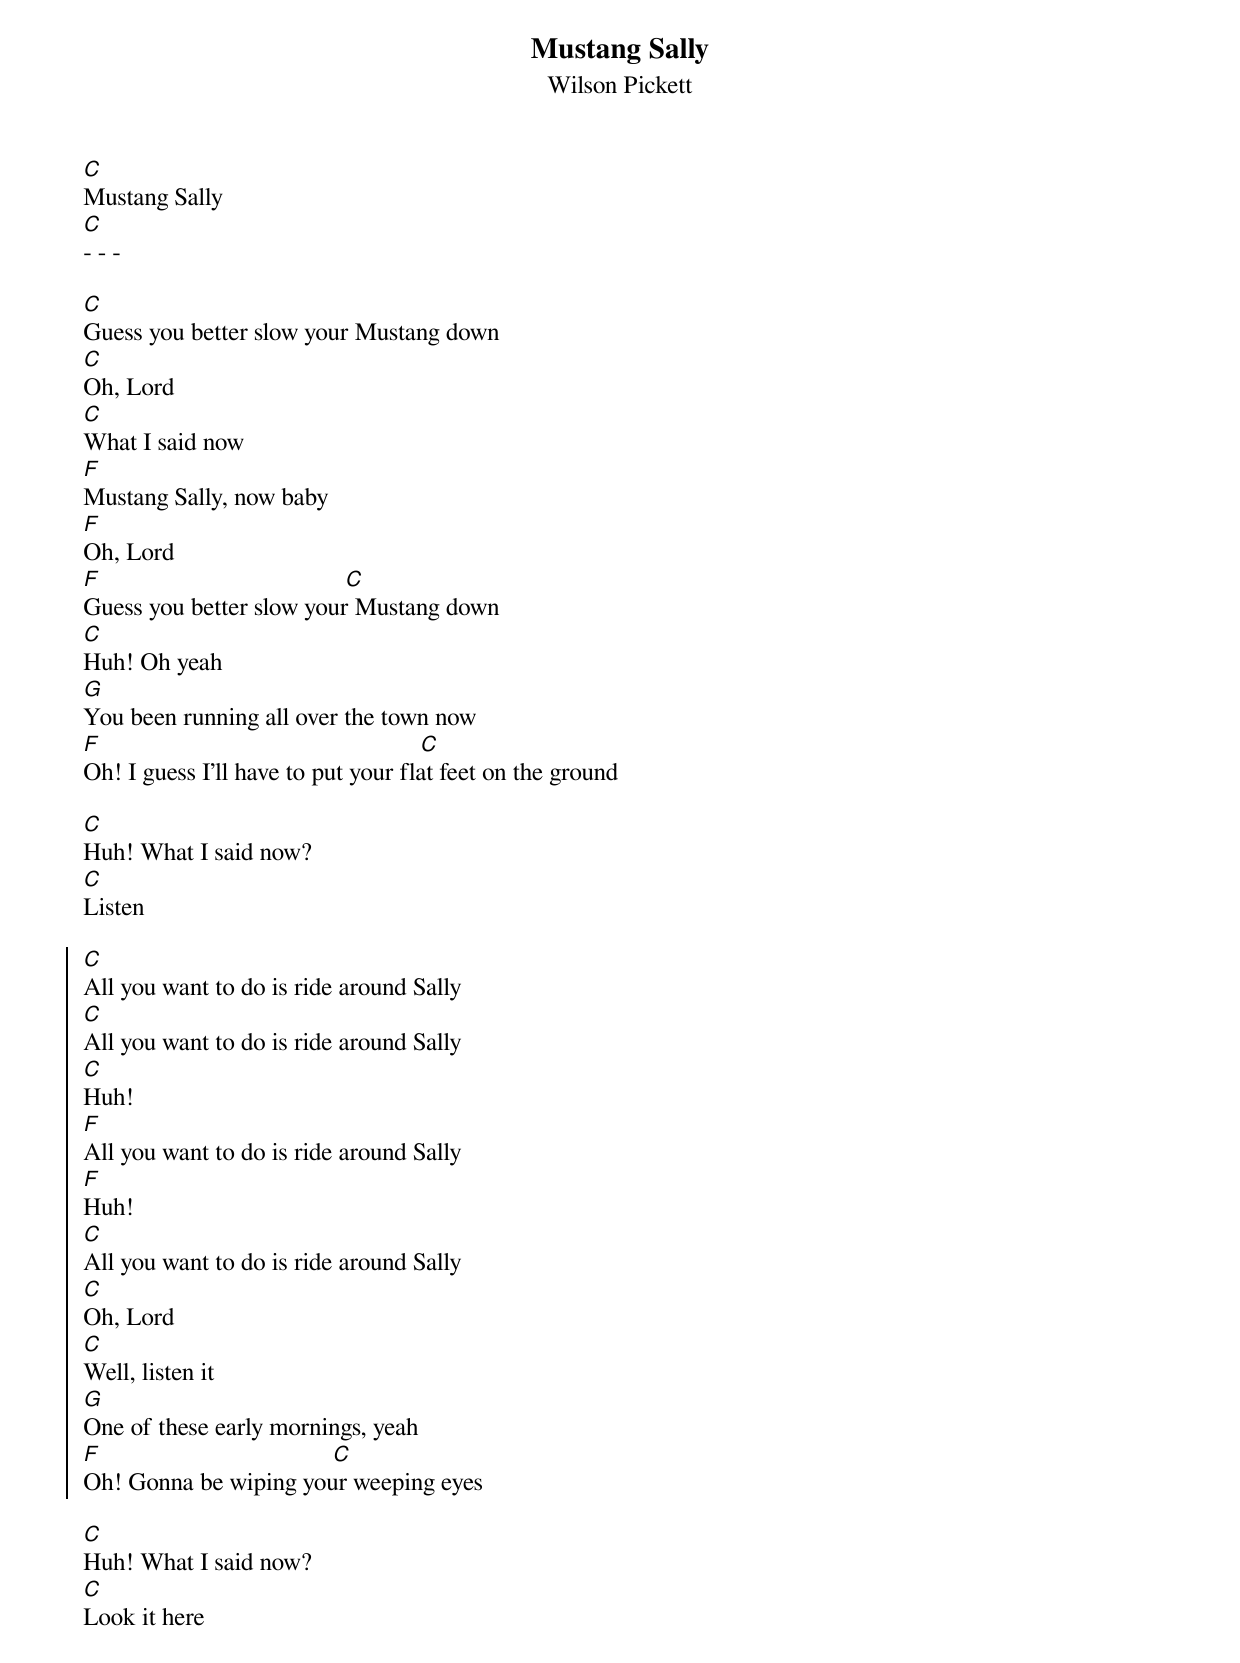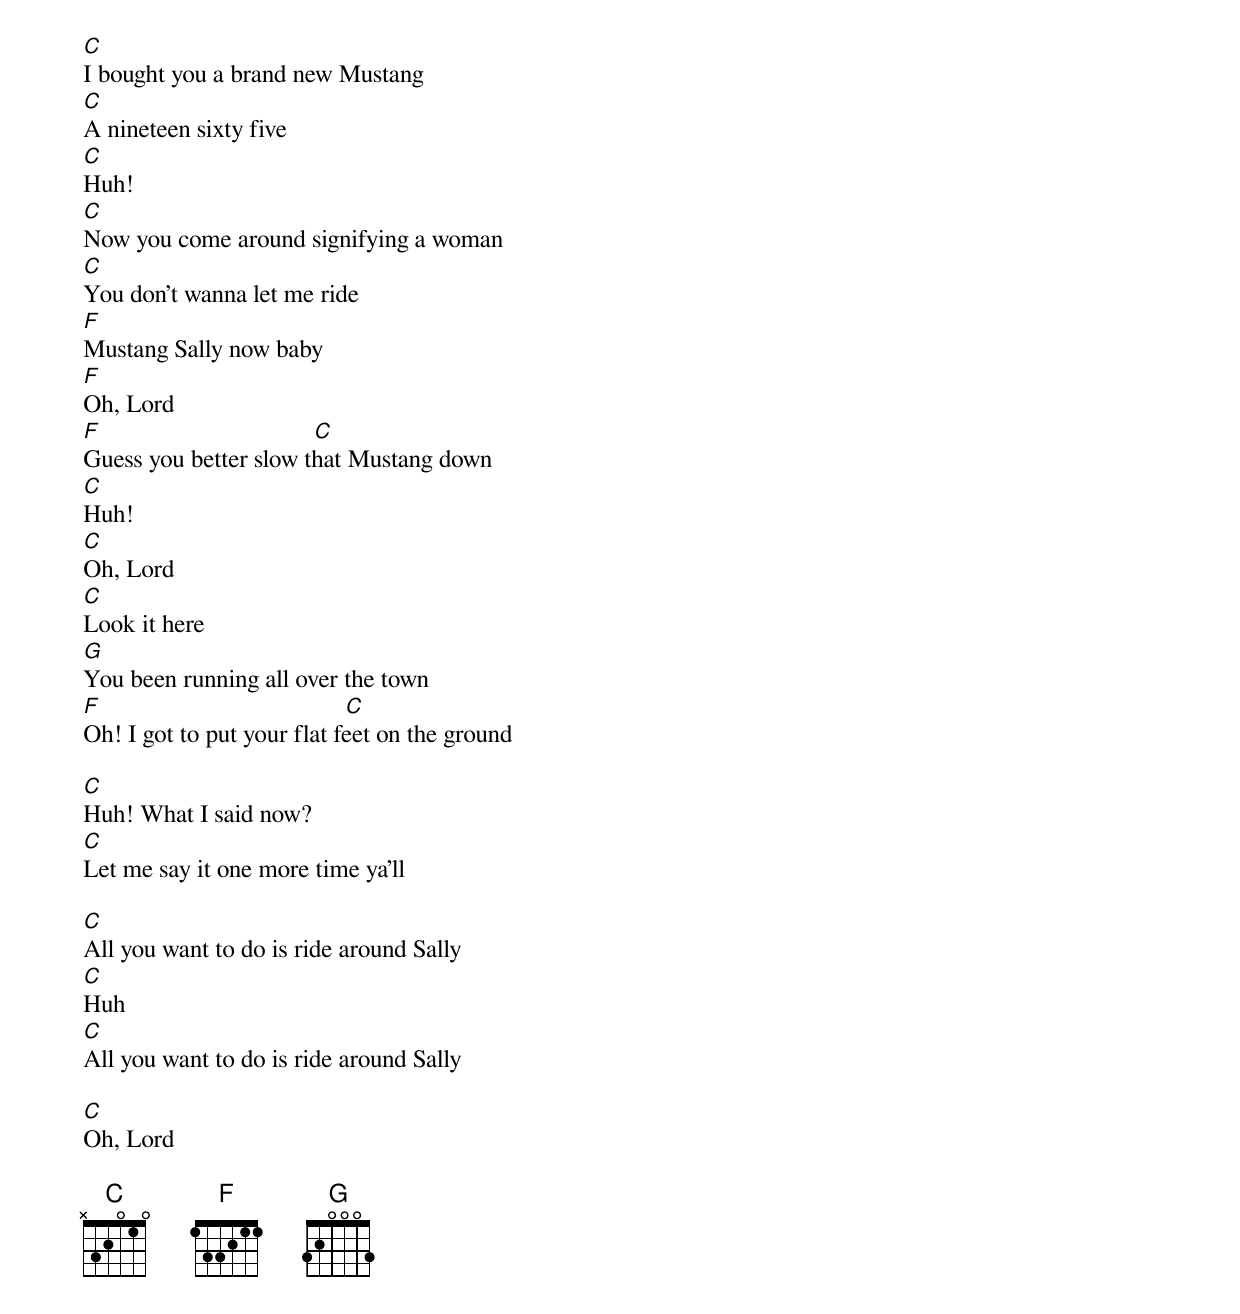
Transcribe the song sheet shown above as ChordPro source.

{t: Mustang Sally}
{st: Wilson Pickett}
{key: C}
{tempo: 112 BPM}
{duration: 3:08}

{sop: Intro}
[C]
Mustang Sally
[C]
- - -
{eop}

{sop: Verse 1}
[C]
Guess you better slow your Mustang down
[C]
Oh, Lord
[C]
What I said now
[F]
Mustang Sally, now baby
[F]
Oh, Lord
[F]                                       [C]
Guess you better slow your Mustang down
[C]
Huh! Oh yeah
[G]
You been running all over the town now
[F]                                                   [C]
Oh! I guess I'll have to put your flat feet on the ground
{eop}

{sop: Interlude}
[C]
Huh! What I said now?
[C]
Listen
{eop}

{soc}
[C]
All you want to do is ride around Sally
[C]
All you want to do is ride around Sally
[C]
Huh!
[F]
All you want to do is ride around Sally
[F]
Huh!
[C]
All you want to do is ride around Sally
[C]
Oh, Lord
[C]
Well, listen it
[G]
One of these early mornings, yeah
[F]                                     [C]
Oh! Gonna be wiping your weeping eyes
{eoc}

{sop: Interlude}
[C]
Huh! What I said now?
[C]
Look it here
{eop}

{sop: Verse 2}
[C]
I bought you a brand new Mustang
[C]
A nineteen sixty five
[C]
Huh!
[C]
Now you come around signifying a woman
[C]
You don't wanna let me ride
[F]
Mustang Sally now baby
[F]
Oh, Lord
[F]                                  [C]
Guess you better slow that Mustang down
[C]
Huh!
[C]
Oh, Lord
[C]
Look it here
[G]
You been running all over the town
[F]                                       [C]
Oh! I got to put your flat feet on the ground
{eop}

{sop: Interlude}
[C]
Huh! What I said now?
[C]
Let me say it one more time ya'll
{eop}

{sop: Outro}
[C]
All you want to do is ride around Sally
[C]
Huh
[C]
All you want to do is ride around Sally
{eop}

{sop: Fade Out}
[C]
Oh, Lord
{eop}

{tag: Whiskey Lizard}
